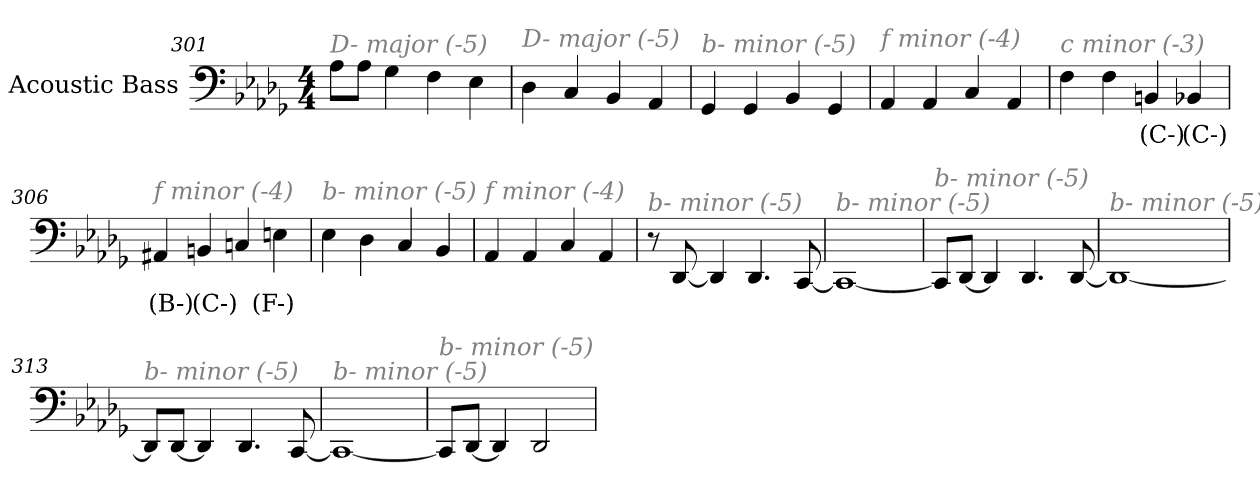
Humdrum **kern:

**kern	**text
*part1	*part1
*staff1	*staff1
*I"Acoustic Bass	*
*clefF4	*
*ITrd7c12	*
*k[b-e-a-d-g-]	*
*D-:	*
*M4/4	*
=301	=301
!LO:TX:i:color=#808080:t=D- major (-5)	!
8AA-L	.
8AA-J	.
4GG-	.
4FF	.
4EE-	.
=302	=302
!LO:TX:i:color=#808080:t=D- major (-5)	!
4DD-	.
4CC	.
4BBB-	.
4AAA-	.
=303	=303
!LO:TX:i:color=#808080:t=b- minor (-5)	!
4GGG-	.
4GGG-	.
4BBB-	.
4GGG-	.
=304	=304
!LO:TX:i:color=#808080:t=f minor (-4)	!
4AAA-	.
4AAA-	.
4CC	.
4AAA-	.
=305	=305
!LO:TX:i:color=#808080:t=c minor (-3)	!
4FF	.
4FF	.
4BBBni	(C-)
4BBB-i	(C-)
=306	=306
!LO:TX:i:color=#808080:t=f minor (-4)	!
4AAA#Xj	(B-)
4BBBni	(C-)
4CCn	.
4EEni	(F-)
=307	=307
!LO:TX:i:color=#808080:t=b- minor (-5)	!
4EE-	.
4DD-	.
4CC	.
4BBB-	.
=308	=308
!LO:TX:i:color=#808080:t=f minor (-4)	!
4AAA-	.
4AAA-	.
4CC	.
4AAA-	.
=309	=309
!LO:TX:i:color=#808080:t=b- minor (-5)	!
8r	.
[8DDD-	.
4DDD-]	.
4.DDD-	.
[8CCC	.
=310	=310
!LO:TX:i:color=#808080:t=b- minor (-5)	!
1CCC_	.
=311	=311
!LO:TX:i:color=#808080:t=b- minor (-5)	!
8CCCL]	.
[8DDD-J	.
4DDD-]	.
4.DDD-	.
[8DDD-	.
=312	=312
!LO:TX:i:color=#808080:t=b- minor (-5)	!
1DDD-_	.
=313	=313
!LO:TX:i:color=#808080:t=b- minor (-5)	!
8DDD-L]	.
[8DDD-J	.
4DDD-]	.
4.DDD-	.
[8CCC	.
=314	=314
!LO:TX:i:color=#808080:t=b- minor (-5)	!
1CCC_	.
=315	=315
!LO:TX:i:color=#808080:t=b- minor (-5)	!
8CCCL]	.
[8DDD-J	.
4DDD-]	.
2DDD-	.
=	=
*-	*-
